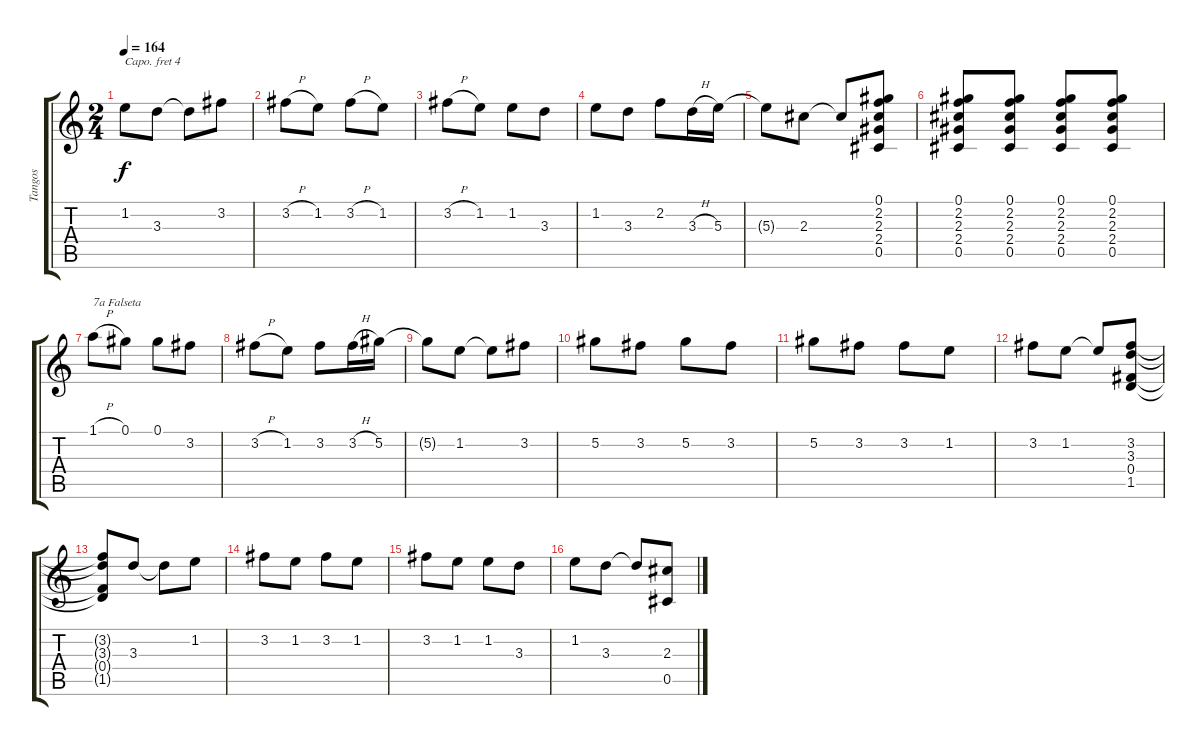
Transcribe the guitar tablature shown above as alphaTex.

\track ("Tangos" "Tangos") {instrument acousticguitarnylon}
\staff {score tabs}
\capo 4
\tuning (E4 B3 G3 D3 A2 E2) {hide}
\ts (2 4)
\tempo 164
\clef g2
\ks c
1.2{t}.8{dy f} 3.3.8 3.3{t}.8 3.2.8 |
3.2{h}.8 1.2.8 3.2{h}.8 1.2.8 |
3.2{h}.8 1.2.8 1.2.8 3.3.8 |
1.2.8 3.3.8 2.2.8 3.3{h}.16 5.3.16 |
5.3{t}.8 2.3.8 2.3{t}.8 (0.1 2.2 2.3 2.4 0.5).8 |
(0.1 2.2 2.3 2.4 0.5).8 (0.1 2.2 2.3 2.4 0.5).8 (0.1 2.2 2.3 2.4 0.5).8 (0.1 2.2 2.3 2.4 0.5).8 |
1.1{h}.8{txt "7a Falseta"} 0.1.8 0.1.8 3.2.8 |
3.2{h}.8 1.2.8 3.2.8 3.2{h}.16 5.2.16 |
5.2{t}.8 1.2.8 1.2{t}.8 3.2.8 |
5.2.8 3.2.8 5.2.8 3.2.8 |
5.2.8 3.2.8 3.2.8 1.2.8 |
3.2.8 1.2.8 1.2{t}.8 (3.2 3.3 0.4 1.5).8 |
(3.2{t} 3.3{t} 0.4{t} 1.5{t}).8 3.3.8 3.3{t}.8 1.2.8 |
3.2.8 1.2.8 3.2.8 1.2.8 |
3.2.8 1.2.8 1.2.8 3.3.8 |
1.2.8 3.3.8 3.3{t}.8 (2.3 0.5).8
